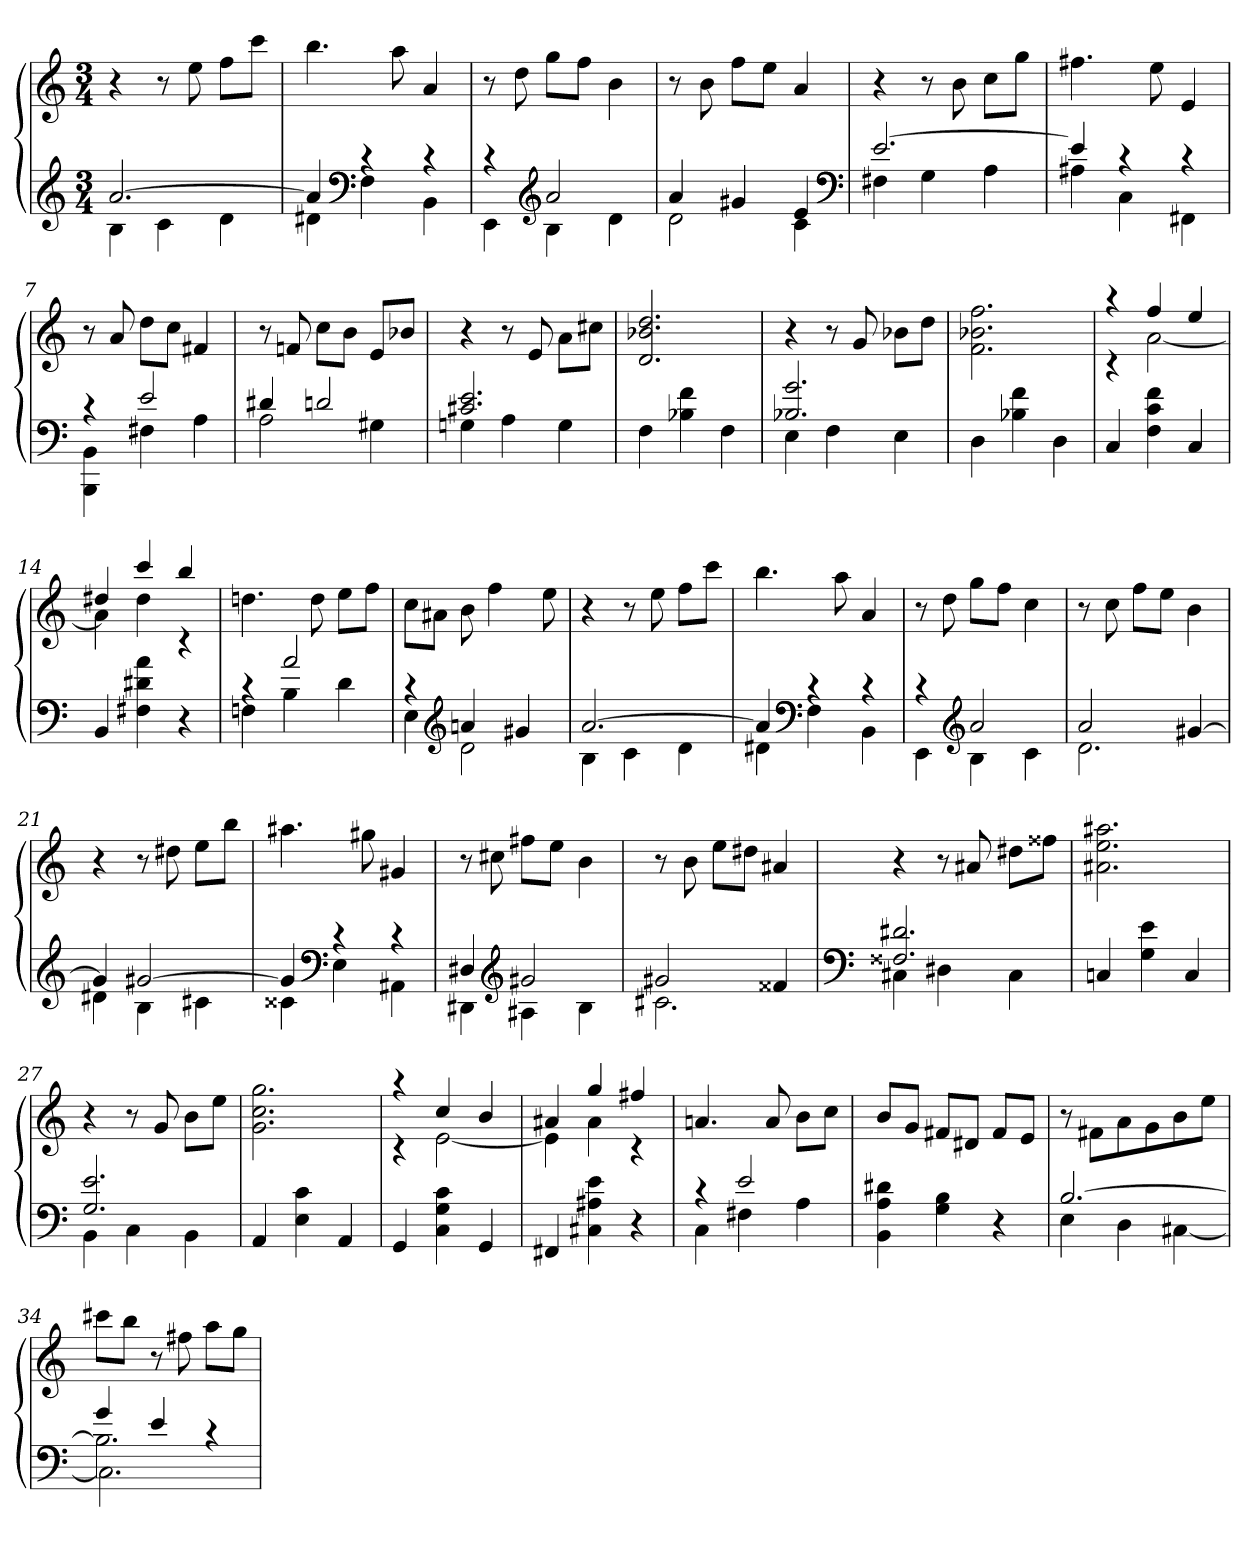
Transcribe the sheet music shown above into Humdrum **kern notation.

**kern	**kern
*part1	*part1
*staff2	*staff1
*clefG2	*clefG2
*k[]	*k[]
*a:	*a:
*M3/4	*M3/4
=1	=1
*^	*
[2.a	4B	4r
.	4c	8r
.	.	8ee
.	4d	8ffL
.	.	8cccJ
=2	=2	=2
4a]	4d#X	4.bb
*clefF4	*	*
4rc	4F	.
.	.	8aa
4rc	4BB	4a
=3	=3	=3
4rc	4EE	8r
.	.	8dd
*clefG2	*	*
2a	4B	8ggL
.	.	8ffJ
.	4d	4b
=4	=4	=4
4a	2d	8r
.	.	8b
4g#X	.	8ffL
.	.	8eeJ
4e	4c	4a
*clefF4	*	*
=5	=5	=5
[2.e	4F#X	4r
.	4G	8r
.	.	8b
.	4A	8ccL
.	.	8ggJ
=6	=6	=6
4e]	4A#X	4.ff#X
4rc	4C	.
.	.	8ee
4rc	4FF#X	4e
=7	=7	=7
4rc	4BBB 4BB	8r
.	.	8a
2e	4F#X	8ddL
.	.	8ccJ
.	4A	4f#X
=8	=8	=8
4d#X	2A	8r
.	.	8fn
2dn	.	8ccL
.	.	8bJ
.	4G#X	8eL
.	.	8b-XJ
=9	=9	=9
2.c#X 2.e	4Gn	4r
.	4A	8r
.	.	8e
.	4G	8aL
.	.	8cc#XJ
*v	*v	*
=10	=10
4F	2.d 2.b-X 2.dd
4B-X 4f	.
4F	.
=11	=11
*^	*
2.B-X 2.g	4E	4r
.	4F	8r
.	.	8g
.	4E	8b-XL
.	.	8ddJ
*v	*v	*
=12	=12
4D	2.f 2.b-X 2.ff
4B-X 4f	.
4D	.
=13	=13
*	*^
4C	4raa	4rc
4F 4c 4f	4ff	[2a
4C	4ee	.
=14	=14	=14
4BB	4dd#X	4a]
4F#X 4d#X 4a	4ccc	4dd#
4r	4bb	4rc
*	*v	*v
=15	=15
*^	*
4rc	4Fn	4.ddn
2a	4B	.
.	.	8dd
.	4d	8eeL
.	.	8ffJ
=16	=16	=16
4rc	4E	8ccL
.	.	8a#XJ
*clefG2	*	*
4an	2d	8b
.	.	4ff
4g#X	.	.
.	.	8ee
=17	=17	=17
[2.a	4B	4r
.	4c	8r
.	.	8ee
.	4d	8ffL
.	.	8cccJ
=18	=18	=18
4a]	4d#X	4.bb
*clefF4	*	*
4rc	4F	.
.	.	8aa
4rc	4BB	4a
=19	=19	=19
4rc	4EE	8r
.	.	8dd
*clefG2	*	*
2a	4B	8ggL
.	.	8ffJ
.	4c	4cc
=20	=20	=20
2a	2.d	8r
.	.	8cc
.	.	8ffL
.	.	8eeJ
[4g#X	.	4b
=21	=21	=21
4g#]	4d#X	4r
[2g#X	4B	8r
.	.	8dd#X
.	4c#X	8eeL
.	.	8bbJ
=22	=22	=22
4g#]	4c##X	4.aa#X
*clefF4	*	*
4rc	4E	.
.	.	8gg#X
4rc	4AA#X	4g#X
=23	=23	=23
4D#X	4DD#X	8r
.	.	8cc#X
*clefG2	*	*
2g#X	4A#X	8ff#XL
.	.	8eeJ
.	4B	4b
=24	=24	=24
2g#X	2.c#X	8r
.	.	8b
.	.	8eeL
.	.	8dd#XJ
4f##X	.	4a#X
=25	=25	=25
*clefF4	*	*
2.F##X 2.d#X	4C#X	4r
.	4D#X	8r
.	.	8a#X
.	4C#	8dd#XL
.	.	8ff##XJ
*v	*v	*
=26	=26
4Cn	2.a#X 2.ee 2.aa#X
4G 4e	.
4C	.
=27	=27
*^	*
2.G 2.e	4BB	4r
.	4C	8r
.	.	8g
.	4BB	8bL
.	.	8eeJ
*v	*v	*
=28	=28
4AA	2.g 2.cc 2.gg
4E 4c	.
4AA	.
=29	=29
*	*^
4GG	4raa	4rc
4C 4G 4c	4cc	[2e
4GG	4b	.
=30	=30	=30
4FF#X	4a#X	4e]
4C#X 4A#X 4e	4gg	4a#
4r	4ff#X	4rc
*	*v	*v
=31	=31
*^	*
4rc	4C	4.an
2e	4F#X	.
.	.	8a
.	4A	8bL
.	.	8ccJ
*v	*v	*
=32	=32
4BB 4A 4d#X	8bL
.	8gJ
4G 4B	8f#XL
.	8d#XJ
4r	8f#L
.	8eJ
=33	=33
*^	*
[2.B	4E\	8r
.	.	8f#XL
.	4D\	8a
.	.	8g
.	[4C#X\	8b
.	.	8eeJ
=34	=34	=34
*	*^	*
4g	2.B]	2.C#\]	8ccc#XL
.	.	.	8bbJ
4e	.	.	8r
.	.	.	8ff#X
4rc	.	.	8aaL
.	.	.	8ggJ
*v	*v	*v	*
=	=
*-	*-
